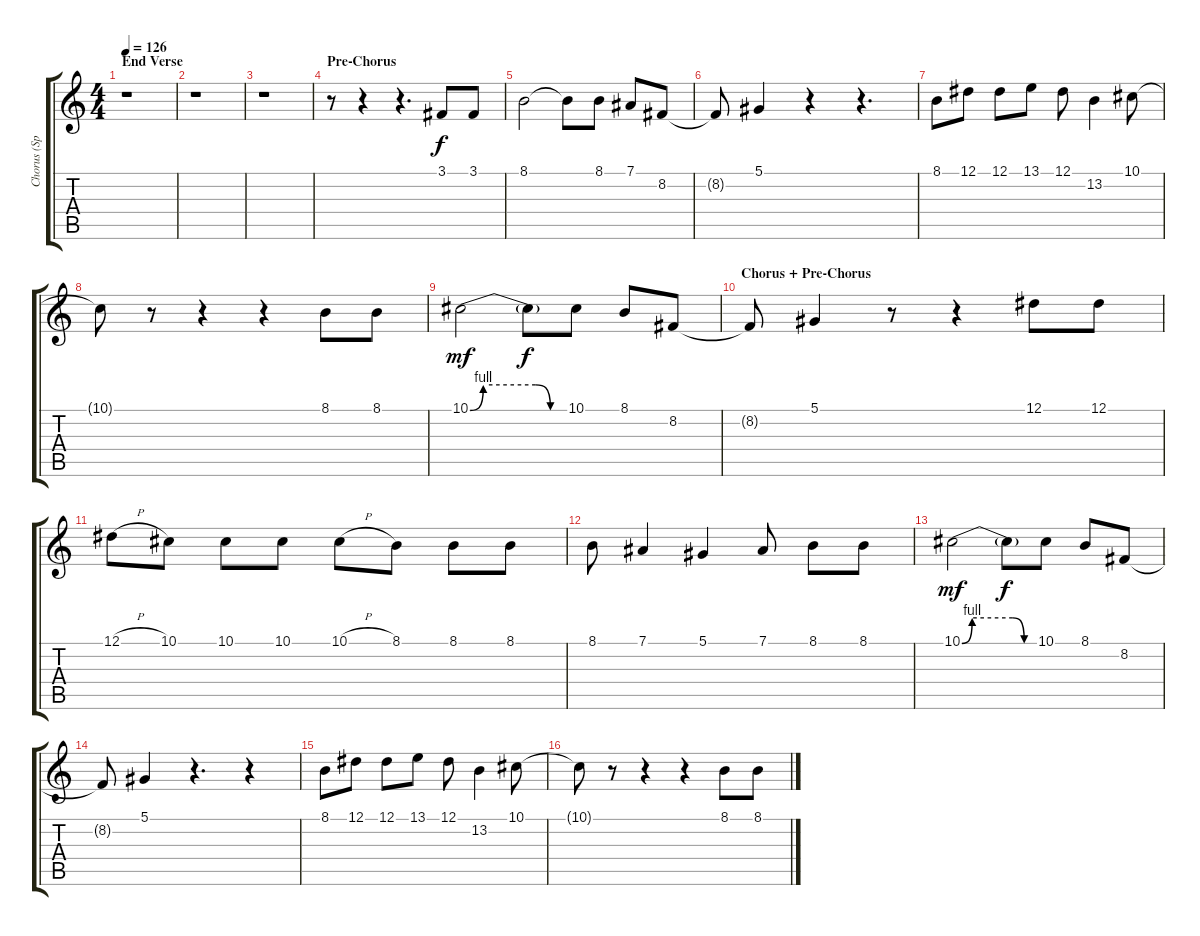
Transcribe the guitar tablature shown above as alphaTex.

\track ("Chorus (Spanish)" "Chorus (Sp") {instrument choiraahs}
\staff {score tabs}
\tuning (Eb4 Bb3 Gb3 Db3 Ab2 Eb2) {hide}
\ts (4 4)
\section ("" "End Verse")
\tempo 126
\clef g2
\ks c
r.1{dy mp} |
r.1 |
r.1 |
\section ("" "Pre-Chorus")
r.8 r.4 r.4{d} 3.1.8{dy f} 3.1.8 |
8.1.2 8.1{t}.8 8.1.8 7.1.8 8.2.8 |
8.2{t}.8 5.1.4 r.4 r.4{d} |
8.1.8 12.1.8 12.1.8 13.1.8 12.1.8 13.2.4 10.1.8 |
10.1{t}.8 r.8 r.4 r.4 8.1.8 8.1.8 |
10.1{be (custom 0 0 8 4 40 4 49 0 60 0)}.2{dy mf} 10.1{t}.8{dy f} 10.1.8 8.1.8 8.2.8 |
\section ("" "Chorus + Pre-Chorus")
8.2{t}.8 5.1.4 r.8 r.4 12.1.8 12.1.8 |
12.1{h}.8 10.1.8 10.1.8 10.1.8 10.1{h}.8 8.1.8 8.1.8 8.1.8 |
8.1.8 7.1.4 5.1.4 7.1.8 8.1.8 8.1.8 |
10.1{be (custom 0 0 8 4 40 4 49 0 60 0)}.2{dy mf} 10.1{t}.8{dy f} 10.1.8 8.1.8 8.2.8 |
8.2{t}.8 5.1.4 r.4{d} r.4 |
8.1.8 12.1.8 12.1.8 13.1.8 12.1.8 13.2.4 10.1.8 |
10.1{t}.8 r.8 r.4 r.4 8.1.8 8.1.8
